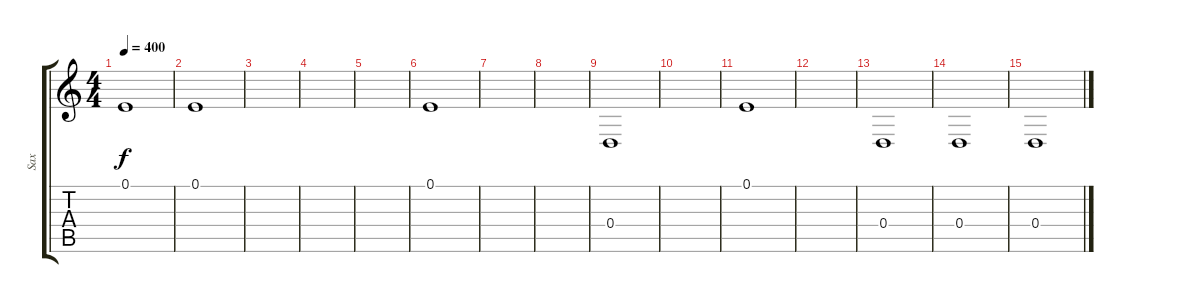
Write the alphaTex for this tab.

\track ("Sax" "Sax") {instrument altosax}
\staff {score tabs}
\tuning (E4 B3 G3 D3 A2 E2) {hide}
\ts (4 4)
\tempo 400
\clef g2
\ks c
0.1.1{dy f} |
0.1.1 |
|
|
|
0.1.1 |
|
|
0.4.1 |
|
0.1.1 |
|
0.4.1 |
0.4.1 |
0.4.1
